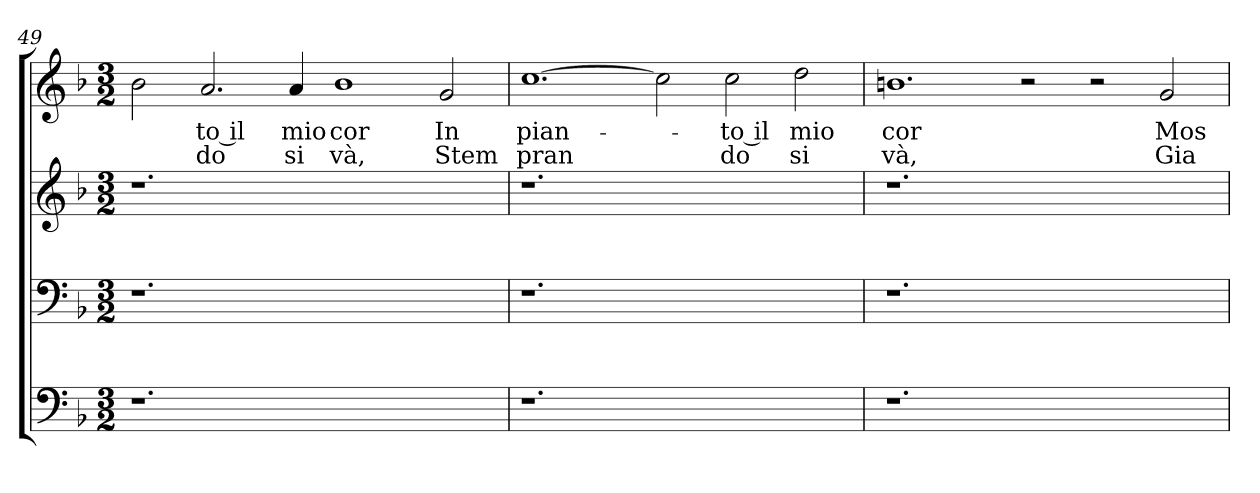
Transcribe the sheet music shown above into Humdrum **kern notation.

**kern	**kern	**kern	**kern	**text	**text
*part4	*part3	*part2	*part1	*part1	*part1
*staff4	*staff3	*staff2	*staff1	*staff1	*staff1
*clefF4	*clefF4	*clefG2	*clefG2	*	*
*k[b-]	*k[b-]	*k[b-]	*k[b-]	*	*
*F:	*F:	*F:	*F:	*	*
*M3/2	*M3/2	*M3/2	*M3/2	*	*
=49	=49	=49	=49	=49	=49
1.r	1.r	1.r	2b-\	.	.
!	!	!	!	!LO:LY:b:rj	!LO:LY:b:rj
.	.	.	2.a/	-to il	do
!	!	!	!	!LO:LY:b	!LO:LY:b
.	.	.	4a/	mio	si
!	!	!	!	!LO:LY:b	!LO:LY:b
1.ryy	1.ryy	1.ryy	1b-	cor	và,
!	!	!	!	!LO:LY:b	!LO:LY:b
.	.	.	2g/	In	Stem
=50	=50	=50	=50	=50	=50
!	!	!	!	!LO:LY:b	!LO:LY:b
1.r	1.r	1.r	[>1.cc	pian-	pran
1.ryy	1.ryy	1.ryy	2cc\]	.	.
!	!	!	!	!LO:LY:b:rj	!LO:LY:b:rj
.	.	.	2cc\	-to il	do
!	!	!	!	!LO:LY:b	!LO:LY:b
.	.	.	2dd\	mio	si
!!LO:LB:g=z
=51	=51	=51	=51	=51	=51
!	!	!	!	!LO:LY:b	!LO:LY:b
1.r	1.r	1.r	1.bn	cor	và,
1.ryy	1.ryy	1.ryy	2r	.	.
.	.	.	2r	.	.
!	!	!	!	!LO:LY:b	!LO:LY:b
.	.	.	2g/	Mos	Gia
=	=	=	=	=	=
*-	*-	*-	*-	*-	*-
